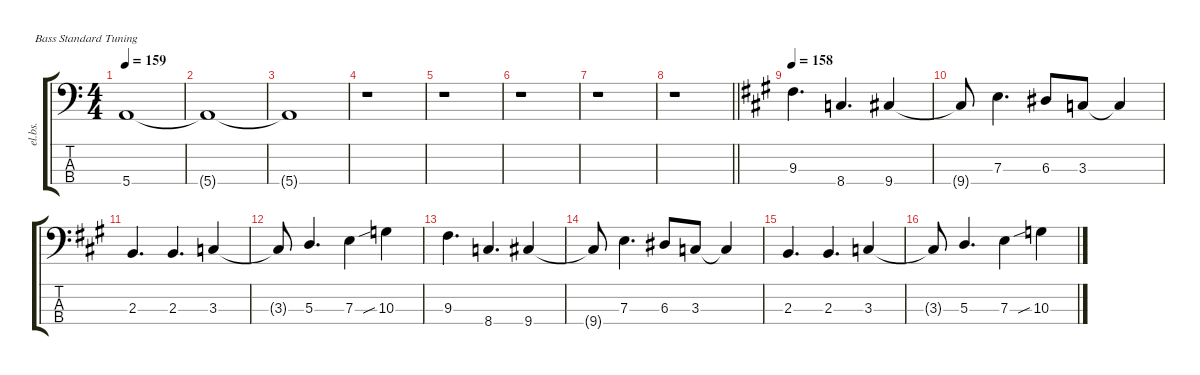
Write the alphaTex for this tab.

\defaultSystemsLayout 4
\hideDynamics
\bracketExtendMode groupsimilarinstruments
\otherSystemsTrackNameOrientation horizontal
\track ("Bass" "el.bs.") {instrument electricbassfinger}
\staff {score tabs}
\tuning (G2 D2 A1 E1)
\ts (4 4)
\tempo 159
\clef f4
\ks aminor
5.4.1{dy f beam Up} |
5.4{t}.1{beam Up} |
5.4{t}.1{beam Up} |
r.1{beam Down} |
r.1{beam Down} |
r.1{beam Down} |
r.1{beam Down} |
\barLineRight lightlight
r.1{beam Down} |
\tempo 158
\ks f#minor
9.3{acc #}.4{d beam Down} 8.4{acc forcenatural}.4{d beam Up} 9.4{acc #}.4{beam Up} |
9.4{t acc #}.8{beam Up} 7.3{acc forcenatural}.4{d beam Down} 6.3{acc #}.8{beam Up} 3.3{acc forcenatural}.8{beam Up} 3.3{t acc forcenatural}.4{beam Up} |
2.3{acc forcenatural}.4{d beam Up} 2.3{acc forcenatural}.4{d beam Up} 3.3{acc forcenatural}.4{beam Up} |
3.3{t acc forcenatural}.8{beam Up} 5.3{acc forcenatural}.4{d beam Up} 7.3{acc forcenatural}.4{beam Down} 10.3{sib acc forcenatural}.4{beam Down} |
9.3{acc #}.4{d beam Down} 8.4{acc forcenatural}.4{d beam Up} 9.4{acc #}.4{beam Up} |
9.4{t acc #}.8{beam Up} 7.3{acc forcenatural}.4{d beam Down} 6.3{acc #}.8{beam Up} 3.3{acc forcenatural}.8{beam Up} 3.3{t acc forcenatural}.4{beam Up} |
2.3{acc forcenatural}.4{d beam Up} 2.3{acc forcenatural}.4{d beam Up} 3.3{acc forcenatural}.4{beam Up} |
3.3{t acc forcenatural}.8{beam Up} 5.3{acc forcenatural}.4{d beam Up} 7.3{acc forcenatural}.4{beam Down} 10.3{sib acc forcenatural}.4{beam Down}
